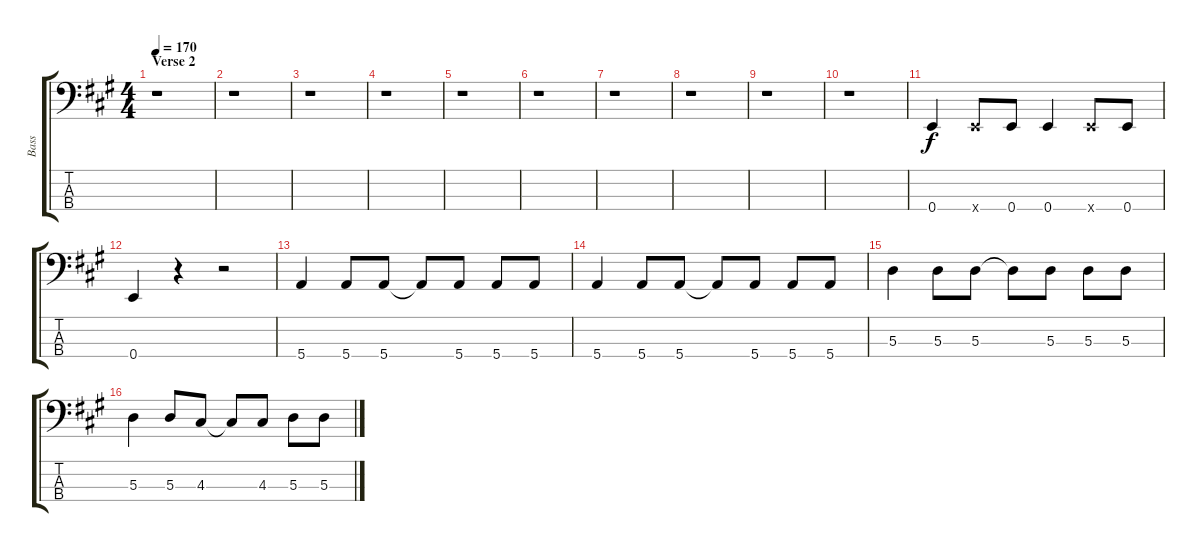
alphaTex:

\track ("Bass" "Bass") {instrument electricbasspick}
\staff {score tabs}
\tuning (G2 D2 A1 E1) {hide}
\ts (4 4)
\section ("" "Verse 2")
\tempo 170
\clef f4
\ks a
r.1{dy f} |
r.1 |
r.1 |
r.1 |
r.1 |
r.1 |
r.1 |
r.1 |
r.1 |
r.1 |
0.4.4 0.4{x}.8 0.4.8 0.4.4 0.4{x}.8 0.4.8 |
0.4.4 r.4 r.2 |
5.4.4 5.4.8 5.4.8 5.4{t}.8 5.4.8 5.4.8 5.4.8 |
5.4.4 5.4.8 5.4.8 5.4{t}.8 5.4.8 5.4.8 5.4.8 |
5.3.4 5.3.8 5.3.8 5.3{t}.8 5.3.8 5.3.8 5.3.8 |
5.3.4 5.3.8 4.3.8 4.3{t}.8 4.3.8 5.3.8 5.3.8
